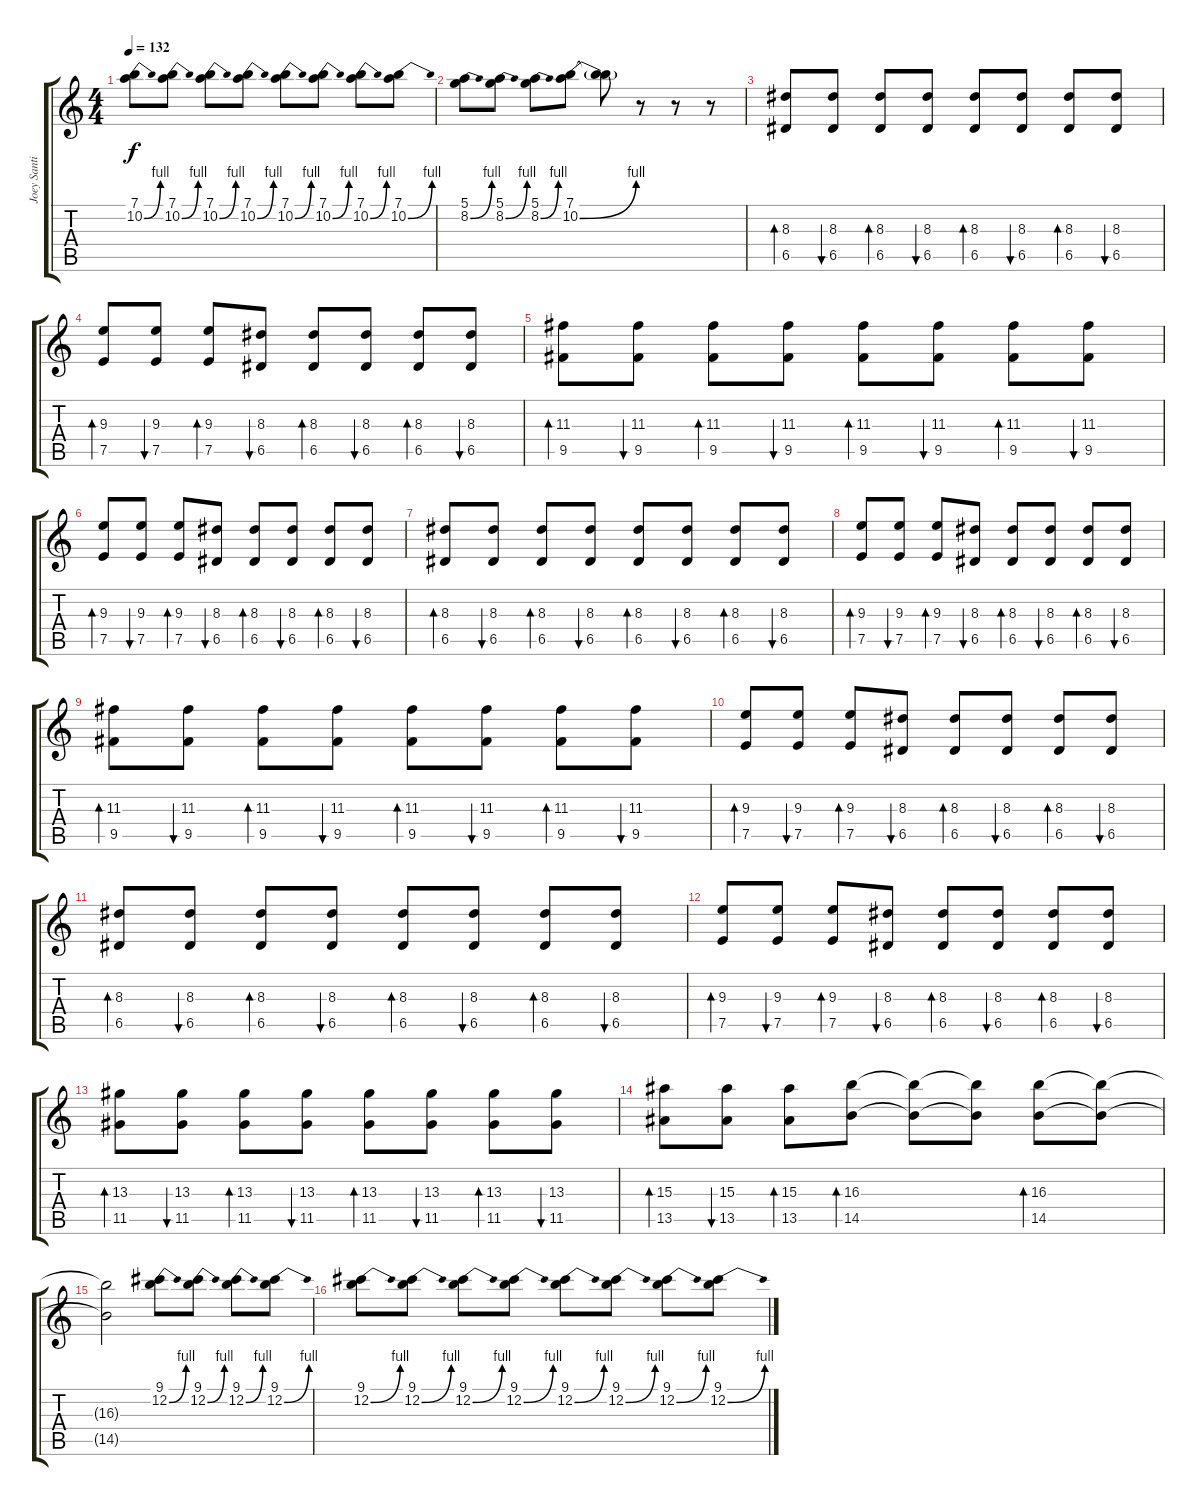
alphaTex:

\track ("Joey Santiago" "Joey Santi") {instrument distortionguitar}
\staff {score tabs}
\tuning (E4 B3 G3 D3 A2 E2) {hide}
\ts (4 4)
\tempo 132
\clef g2
\ks c
(7.1 10.2{be (bend 0 0 60 4)}).8{dy f} (7.1 10.2{be (bend 0 0 60 4)}).8 (7.1 10.2{be (bend 0 0 60 4)}).8 (7.1 10.2{be (bend 0 0 60 4)}).8 (7.1 10.2{be (bend 0 0 60 4)}).8 (7.1 10.2{be (bend 0 0 60 4)}).8 (7.1 10.2{be (bend 0 0 60 4)}).8 (7.1 10.2{be (bend 0 0 60 4)}).8 |
(5.1 8.2{be (bend 0 0 60 4)}).8 (5.1 8.2{be (bend 0 0 60 4)}).8 (5.1 8.2{be (bend 0 0 60 4)}).8 (7.1 10.2{be (bend 0 0 60 4)}).8 (7.1{t} 10.2{t}).8 r.8 r.8 r.8 |
\section ("" "")
(8.3 6.5).8{bd 30} (8.3 6.5).8{bu 30} (8.3 6.5).8{bd 30} (8.3 6.5).8{bu 30} (8.3 6.5).8{bd 30} (8.3 6.5).8{bu 30} (8.3 6.5).8{bd 30} (8.3 6.5).8{bu 30} |
(9.3 7.5).8{bd 30} (9.3 7.5).8{bu 30} (9.3 7.5).8{bd 30} (8.3 6.5).8{bu 30} (8.3 6.5).8{bd 30} (8.3 6.5).8{bu 30} (8.3 6.5).8{bd 30} (8.3 6.5).8{bu 30} |
(11.3 9.5).8{bd 30} (11.3 9.5).8{bu 30} (11.3 9.5).8{bd 30} (11.3 9.5).8{bu 30} (11.3 9.5).8{bd 30} (11.3 9.5).8{bu 30} (11.3 9.5).8{bd 30} (11.3 9.5).8{bu 30} |
(9.3 7.5).8{bd 30} (9.3 7.5).8{bu 30} (9.3 7.5).8{bd 30} (8.3 6.5).8{bu 30} (8.3 6.5).8{bd 30} (8.3 6.5).8{bu 30} (8.3 6.5).8{bd 30} (8.3 6.5).8{bu 30} |
(8.3 6.5).8{bd 30} (8.3 6.5).8{bu 30} (8.3 6.5).8{bd 30} (8.3 6.5).8{bu 30} (8.3 6.5).8{bd 30} (8.3 6.5).8{bu 30} (8.3 6.5).8{bd 30} (8.3 6.5).8{bu 30} |
(9.3 7.5).8{bd 30} (9.3 7.5).8{bu 30} (9.3 7.5).8{bd 30} (8.3 6.5).8{bu 30} (8.3 6.5).8{bd 30} (8.3 6.5).8{bu 30} (8.3 6.5).8{bd 30} (8.3 6.5).8{bu 30} |
(11.3 9.5).8{bd 30} (11.3 9.5).8{bu 30} (11.3 9.5).8{bd 30} (11.3 9.5).8{bu 30} (11.3 9.5).8{bd 30} (11.3 9.5).8{bu 30} (11.3 9.5).8{bd 30} (11.3 9.5).8{bu 30} |
(9.3 7.5).8{bd 30} (9.3 7.5).8{bu 30} (9.3 7.5).8{bd 30} (8.3 6.5).8{bu 30} (8.3 6.5).8{bd 30} (8.3 6.5).8{bu 30} (8.3 6.5).8{bd 30} (8.3 6.5).8{bu 30} |
(8.3 6.5).8{bd 30} (8.3 6.5).8{bu 30} (8.3 6.5).8{bd 30} (8.3 6.5).8{bu 30} (8.3 6.5).8{bd 30} (8.3 6.5).8{bu 30} (8.3 6.5).8{bd 30} (8.3 6.5).8{bu 30} |
(9.3 7.5).8{bd 30} (9.3 7.5).8{bu 30} (9.3 7.5).8{bd 30} (8.3 6.5).8{bu 30} (8.3 6.5).8{bd 30} (8.3 6.5).8{bu 30} (8.3 6.5).8{bd 30} (8.3 6.5).8{bu 30} |
(13.3 11.5).8{bd 30} (13.3 11.5).8{bu 30} (13.3 11.5).8{bd 30} (13.3 11.5).8{bu 30} (13.3 11.5).8{bd 30} (13.3 11.5).8{bu 30} (13.3 11.5).8{bd 30} (13.3 11.5).8{bu 30} |
(15.3 13.5).8{bd 30} (15.3 13.5).8{bu 30} (15.3 13.5).8{bd 30} (16.3 14.5).8{bd 30} (16.3{t} 14.5{t}).8 (16.3{t} 14.5{t}).8 (16.3 14.5).8{bd 30} (16.3{t} 14.5{t}).8 |
\section ("" "")
(16.3{t} 14.5{t}).2 (9.1 12.2{be (bend 0 0 60 4)}).8 (9.1 12.2{be (bend 0 0 60 4)}).8 (9.1 12.2{be (bend 0 0 60 4)}).8 (9.1 12.2{be (bend 0 0 60 4)}).8 |
(9.1 12.2{be (bend 0 0 60 4)}).8 (9.1 12.2{be (bend 0 0 60 4)}).8 (9.1 12.2{be (bend 0 0 60 4)}).8 (9.1 12.2{be (bend 0 0 60 4)}).8 (9.1 12.2{be (bend 0 0 60 4)}).8 (9.1 12.2{be (bend 0 0 60 4)}).8 (9.1 12.2{be (bend 0 0 60 4)}).8 (9.1 12.2{be (bend 0 0 60 4)}).8
